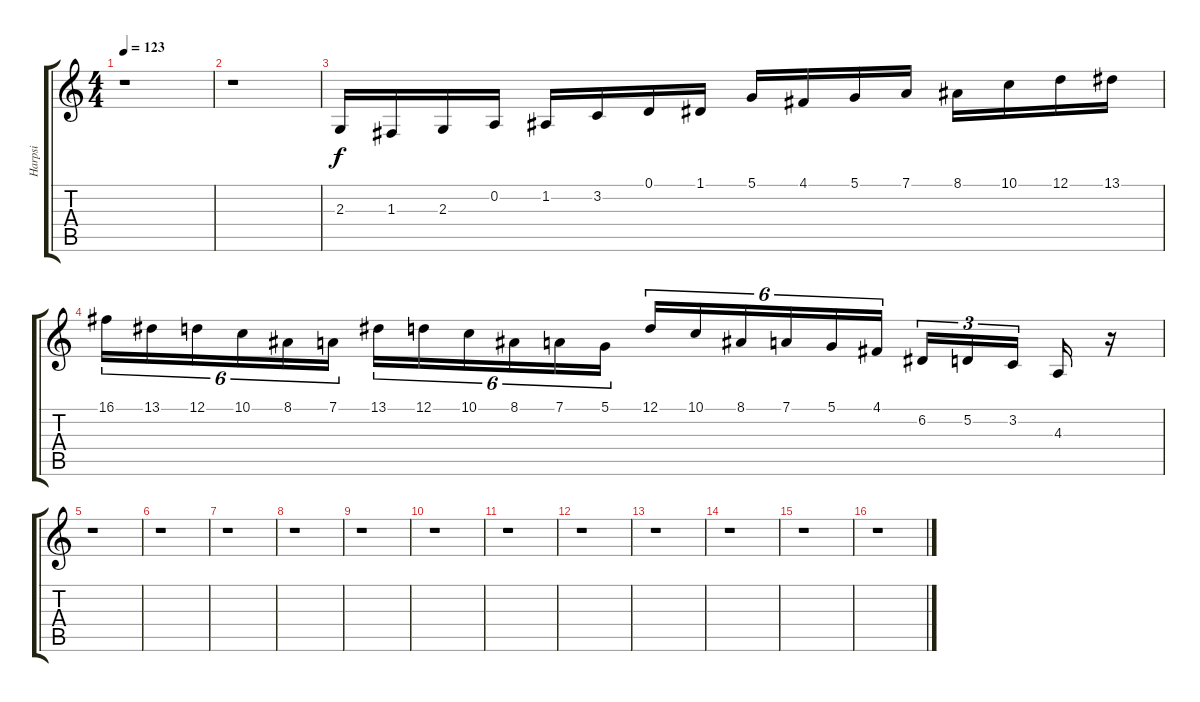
\track ("Harpsi" "Harpsi") {instrument harpsichord}
\staff {score tabs}
\tuning (D4 A3 F3 C3 G2 D2) {hide}
\ts (4 4)
\tempo 123
\clef g2
\ks c
r.1{dy f} |
r.1 |
2.3.16 1.3.16 2.3.16 0.2.16 1.2.16 3.2.16 0.1.16 1.1.16 5.1.16 4.1.16 5.1.16 7.1.16 8.1.16 10.1.16 12.1.16 13.1.16 |
16.1.16{tu (6 4)} 13.1.16{tu (6 4)} 12.1.16{tu (6 4)} 10.1.16{tu (6 4)} 8.1.16{tu (6 4)} 7.1.16{tu (6 4)} 13.1.16{tu (6 4)} 12.1.16{tu (6 4)} 10.1.16{tu (6 4)} 8.1.16{tu (6 4)} 7.1.16{tu (6 4)} 5.1.16{tu (6 4)} 12.1.16{tu (6 4)} 10.1.16{tu (6 4)} 8.1.16{tu (6 4)} 7.1.16{tu (6 4)} 5.1.16{tu (6 4)} 4.1.16{tu (6 4)} 6.2.16{tu (3 2)} 5.2.16{tu (3 2)} 3.2.16{tu (3 2)} 4.3.16 r.16 |
r.1 |
r.1 |
r.1 |
r.1 |
r.1 |
r.1 |
r.1 |
r.1 |
r.1 |
r.1 |
r.1 |
r.1
